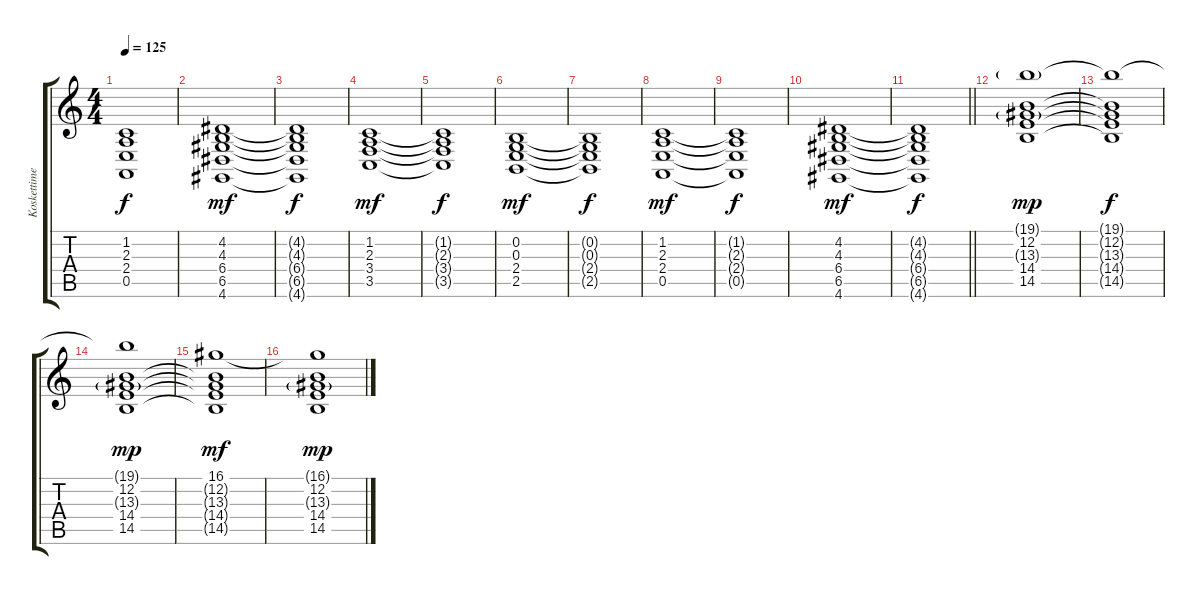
\track ("Koskettimet 1" "Koskettime") {instrument orchestralharp}
\staff {score tabs}
\tuning (E4 B3 G3 D3 A2 E2) {hide}
\ts (4 4)
\tempo 125
\clef g2
\ks c
(1.2{t} 2.3{t} 2.4{t} 0.5{t}).1{dy f} |
(4.2 4.3 6.4 6.5 4.6).1{dy mf} |
(4.2{t} 4.3{t} 6.4{t} 6.5{t} 4.6{t}).1{dy f} |
(1.2 2.3 3.4 3.5).1{dy mf} |
(1.2{t} 2.3{t} 3.4{t} 3.5{t}).1{dy f} |
(0.2 0.3 2.4 2.5).1{dy mf} |
(0.2{t} 0.3{t} 2.4{t} 2.5{t}).1{dy f} |
(1.2 2.3 2.4 0.5).1{dy mf} |
(1.2{t} 2.3{t} 2.4{t} 0.5{t}).1{dy f} |
(4.2 4.3 6.4 6.5 4.6).1{dy mf} |
\barLineRight lightlight
(4.2{t} 4.3{t} 6.4{t} 6.5{t} 4.6{t}).1{dy f volume 2} |
\section ("" "")
(19.1{g} 12.2 13.3{g} 14.4 14.5).1{dy mp volume 6 instrument tremolostrings} |
(19.1{t} 12.2{t} 13.3{t} 14.4{t} 14.5{t}).1{dy f} |
(19.1{t} 12.2 13.3{g} 14.4 14.5).1{dy mp} |
(16.1 12.2{t} 13.3{t} 14.4{t} 14.5{t}).1{dy mf} |
(16.1{t} 12.2 13.3{g} 14.4 14.5).1{dy mp}
